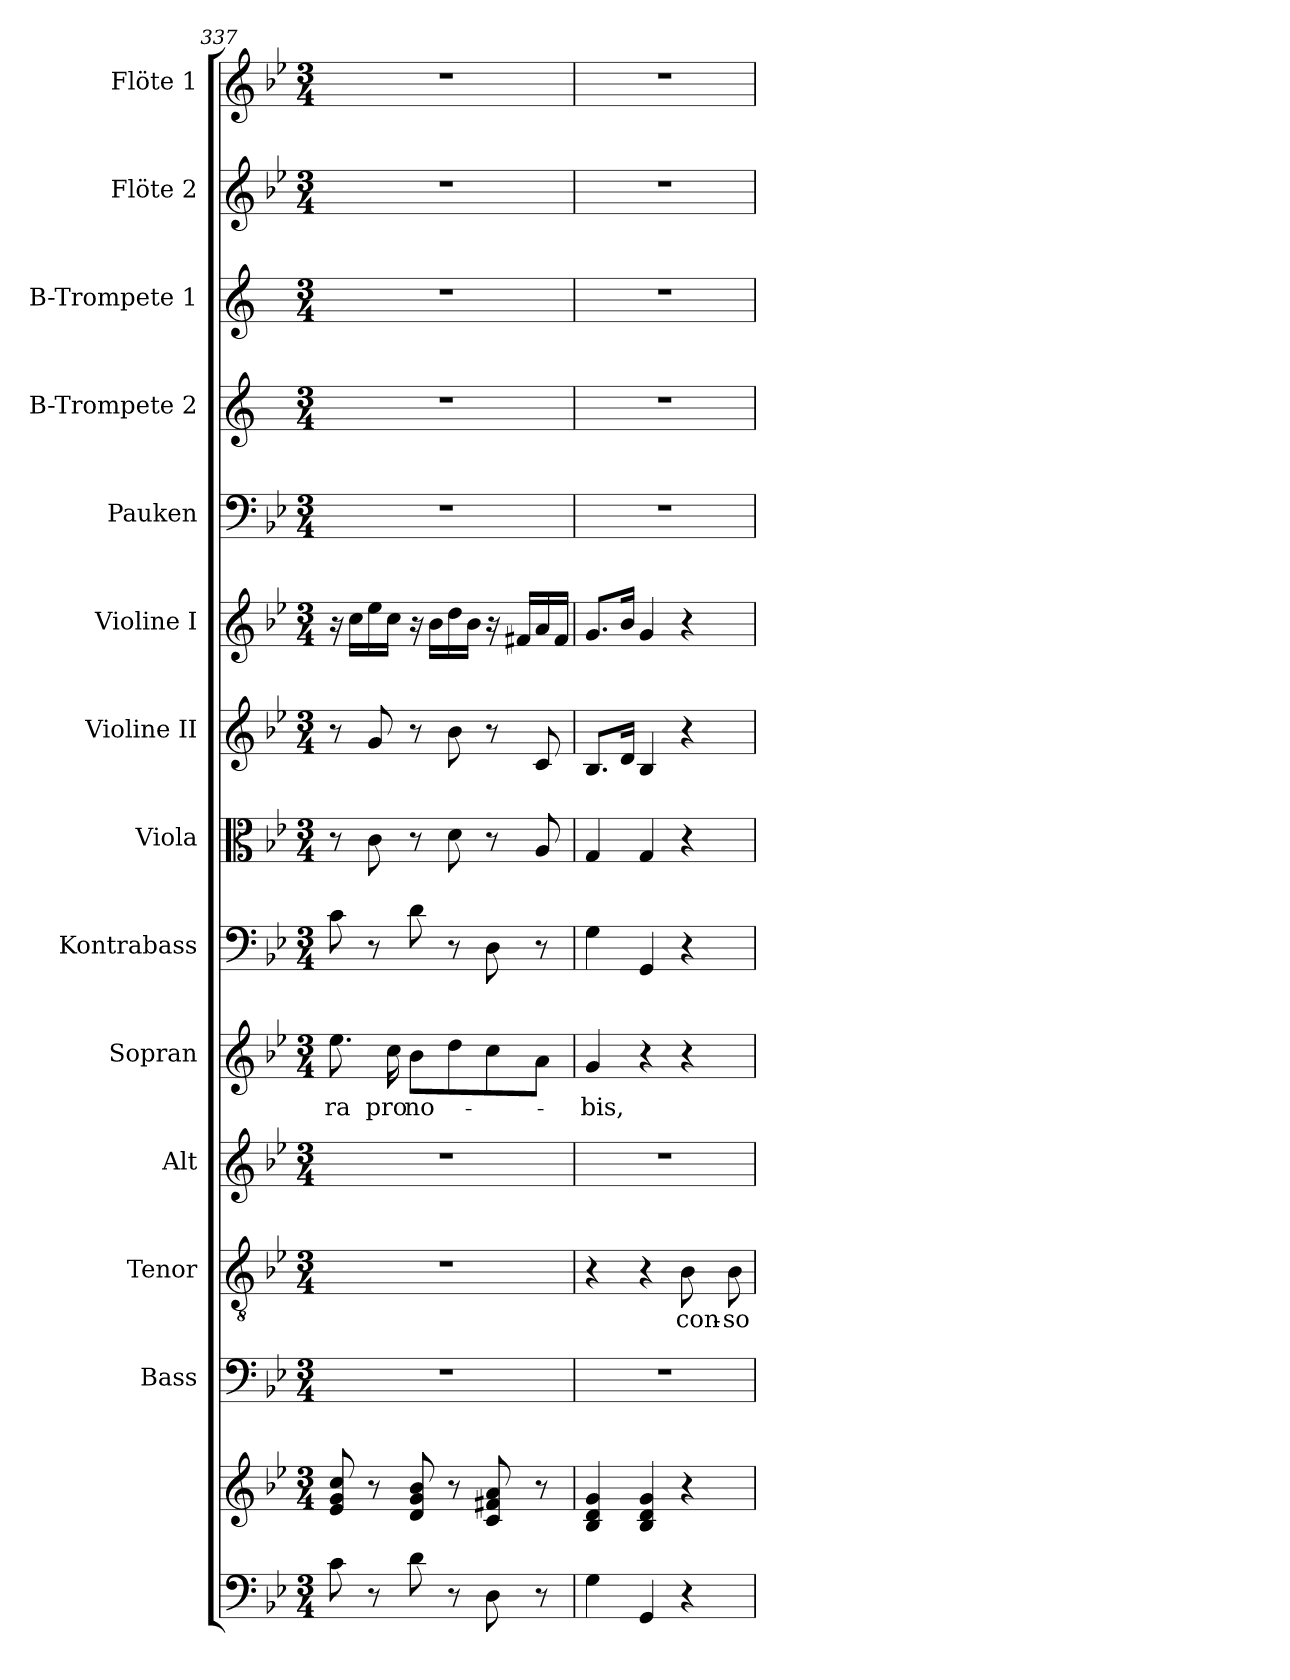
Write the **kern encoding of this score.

**kern	**kern	**kern	**kern	**text	**kern	**kern	**text	**kern	**kern	**kern	**kern	**kern	**kern	**kern	**kern	**kern
*part14	*part14	*part13	*part12	*part12	*part11	*part10	*part10	*part9	*part8	*part7	*part6	*part5	*part4	*part3	*part2	*part1
*staff15	*staff14	*staff13	*staff12	*staff12	*staff11	*staff10	*staff10	*staff9	*staff8	*staff7	*staff6	*staff5	*staff4	*staff3	*staff2	*staff1
*	*	*I"Bass	*I"Tenor	*	*I"Alt	*I"Sopran	*	*I"Kontrabass	*I"Viola	*I"Violine II	*I"Violine I	*I"Pauken	*I"B-Trompete 2	*I"B-Trompete 1	*I"Flöte 2	*I"Flöte 1
*	*	*I'B.	*I'T.	*	*I'A.	*I'S.	*	*I'Kb.	*I'Vla.	*I'Vl. II	*I'Vl. I	*I'Pk.	*I'B Trp. 2	*I'B Trp. 1	*I'Fl. 2	*I'Fl. 1
*clefF4	*clefG2	*clefF4	*clefGv2	*	*clefG2	*clefG2	*	*clefF4	*clefC3	*clefG2	*clefG2	*clefF4	*clefG2	*clefG2	*clefG2	*clefG2
*	*	*	*	*	*	*	*	*ITrd7c12	*	*	*	*	*ITrd1c2	*ITrd1c2	*	*
*k[b-e-]	*k[b-e-]	*k[b-e-]	*k[b-e-]	*	*k[b-e-]	*k[b-e-]	*	*k[b-e-]	*k[b-e-]	*k[b-e-]	*k[b-e-]	*k[b-e-]	*k[b-e-]	*k[b-e-]	*k[b-e-]	*k[b-e-]
*B-:	*B-:	*B-:	*B-:	*	*B-:	*B-:	*	*B-:	*B-:	*B-:	*B-:	*B-:	*B-:	*B-:	*B-:	*B-:
*M3/4	*M3/4	*M3/4	*M3/4	*	*M3/4	*M3/4	*	*M3/4	*M3/4	*M3/4	*M3/4	*M3/4	*M3/4	*M3/4	*M3/4	*M3/4
=337	=337	=337	=337	=337	=337	=337	=337	=337	=337	=337	=337	=337	=337	=337	=337	=337
!	!	!	!	!	!	!	!LO:LY:b	!	!	!	!	!	!	!	!	!
8c\	8e-/ 8g/ 8cc/	2.r	2.r	.	2.r	8.ee-\	-ra	8C\	8r	8r	16r	2.r	2.r	2.r	2.r	2.r
.	.	.	.	.	.	.	.	.	.	.	16cc\LL	.	.	.	.	.
8r	8r	.	.	.	.	.	.	8r	8c\	8g/	16ee-\	.	.	.	.	.
!	!	!	!	!	!	!	!LO:LY:b	!	!	!	!	!	!	!	!	!
.	.	.	.	.	.	16cc\	pro	.	.	.	16cc\JJ	.	.	.	.	.
!	!	!	!	!	!	!	!LO:LY:b	!	!	!	!	!	!	!	!	!
8d\	8d/ 8g/ 8b-/	.	.	.	.	8b-\L	no-	8D\	8r	8r	16r	.	.	.	.	.
.	.	.	.	.	.	.	.	.	.	.	16b-\LL	.	.	.	.	.
8r	8r	.	.	.	.	8dd\	.	8r	8d\	8b-\	16dd\	.	.	.	.	.
.	.	.	.	.	.	.	.	.	.	.	16b-\JJ	.	.	.	.	.
8D\	8c/ 8f#X/ 8a/	.	.	.	.	8cc\	.	8DD\	8r	8r	16r	.	.	.	.	.
.	.	.	.	.	.	.	.	.	.	.	16f#X/LL	.	.	.	.	.
8r	8r	.	.	.	.	8a\J	.	8r	8A/	8c/	16a/	.	.	.	.	.
.	.	.	.	.	.	.	.	.	.	.	16f#/JJ	.	.	.	.	.
=338	=338	=338	=338	=338	=338	=338	=338	=338	=338	=338	=338	=338	=338	=338	=338	=338
!	!	!	!	!	!	!	!LO:LY:b	!	!	!	!	!	!	!	!	!
4G\	4B-/ 4d/ 4g/	2.r	4r	.	2.r	4g/	-bis,	4GG\	4G/	8.B-/L	8.g/L	2.r	2.r	2.r	2.r	2.r
.	.	.	.	.	.	.	.	.	.	16d/Jk	16b-/Jk	.	.	.	.	.
4GG/	4B-/ 4d/ 4g/	.	4r	.	.	4r	.	4GGG/	4G/	4B-/	4g/	.	.	.	.	.
!	!	!	!	!LO:LY:b	!	!	!	!	!	!	!	!	!	!	!	!
4r	4r	.	8B-\	con-	.	4r	.	4r	4r	4r	4r	.	.	.	.	.
!	!	!	!	!LO:LY:b	!	!	!	!	!	!	!	!	!	!	!	!
.	.	.	8B-\	-so-	.	.	.	.	.	.	.	.	.	.	.	.
=	=	=	=	=	=	=	=	=	=	=	=	=	=	=	=	=
*-	*-	*-	*-	*-	*-	*-	*-	*-	*-	*-	*-	*-	*-	*-	*-	*-
